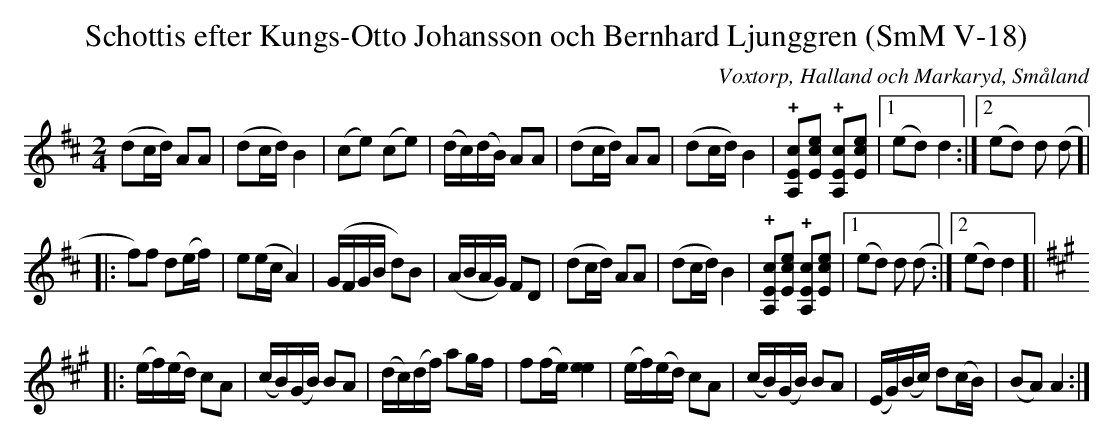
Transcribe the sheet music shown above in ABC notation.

X:1
T:Schottis efter Kungs-Otto Johansson och Bernhard Ljunggren (SmM V-18)
O:Voxtorp, Halland och Markaryd, Småland
M:2/4
L:1/8
K:D
(dc/d/) AA|(dc/d/) B2|(ce) (ce)|(d/c/)(d/B/) AA|(dc/d/) AA|(dc/d/) B2|!+![A,Ec][Ece] !+![A,Ec][Ece]|1(ed) d2:|2(ed) d (d]|
|:f)f d(e/f/)|e(e/c/ A2)|(G/F/G/B/ d)B|(A/B/A/G/) FD|(dc/d/) AA|(dc/d/) B2|!+![A,Ec][Ece] !+![A,Ec][Ece]|1(ed) d (d:|2(ed) d2]|
[K:A]|:(e/f/)(e/d/) cA|(c/B/)(G/B/) BA|(d/c/)(d/f/) ag/f/|f(f/e/) [ee]2|(e/f/)(e/d/) cA|(c/B/)(G/B/) BA|(E/G/)(B/c/) d(c/B/)|(BA) A2:|
